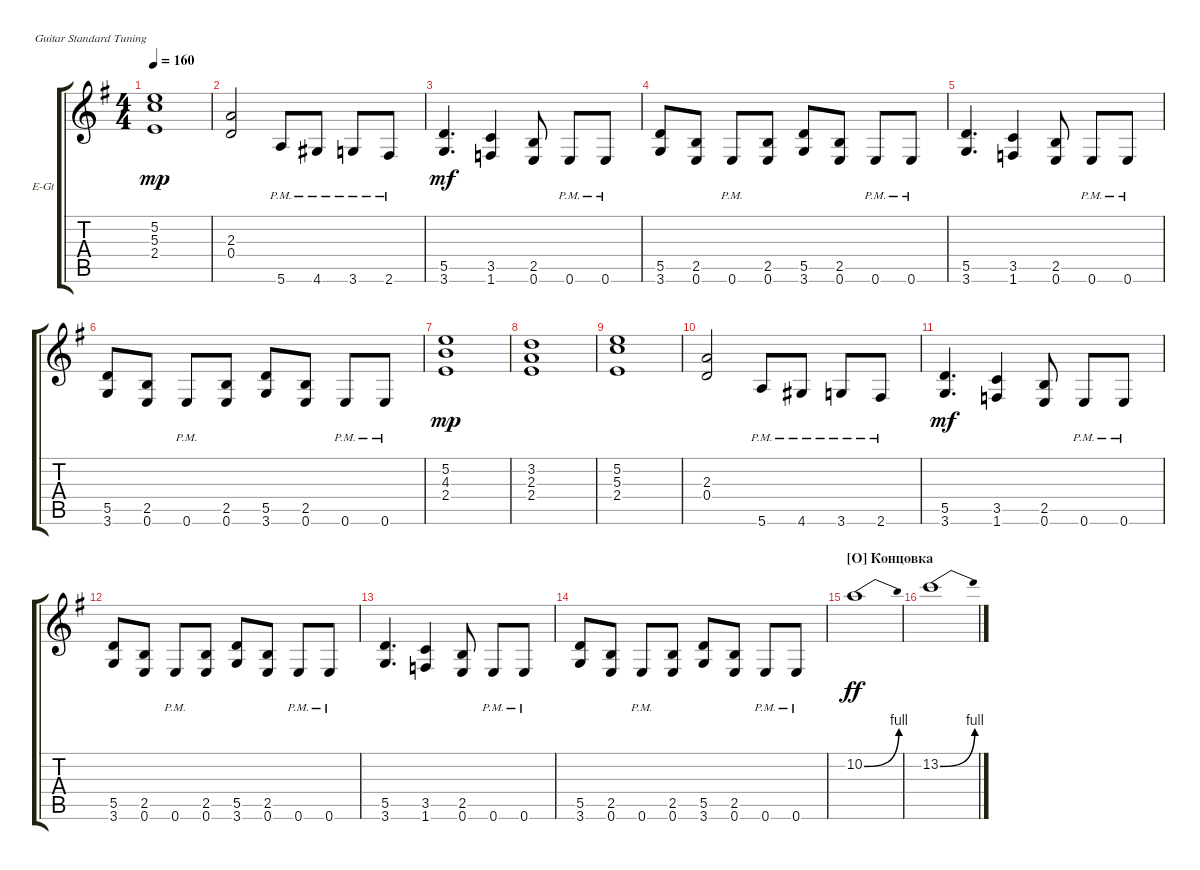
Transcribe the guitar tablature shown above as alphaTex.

\defaultSystemsLayout 4
\bracketExtendMode groupsimilarinstruments
\firstSystemTrackNameOrientation horizontal
\otherSystemsTrackNameOrientation horizontal
\track ("Electric Guitar" "E-Gt") {instrument distortionguitar}
\staff {score tabs}
\tuning (E4 B3 G3 D3 A2 E2)
\ts (4 4)
\tempo 160
\clef g2
\ks eminor
(2.4 5.3 5.2).1{dy mp} |
(0.4 2.3).2 5.6{pm}.8 4.6{pm}.8 3.6{pm}.8 2.6{pm}.8 |
(3.6 5.5).4{d dy mf} (1.6 3.5).4 (0.6 2.5).8 0.6{pm}.8 0.6{pm}.8 |
(5.5 3.6).8 (0.6 2.5).8 0.6{pm}.8 (0.6 2.5).8 (5.5 3.6).8 (0.6 2.5).8 0.6{pm}.8 0.6{pm}.8 |
(3.6 5.5).4{d} (1.6 3.5).4 (0.6 2.5).8 0.6{pm}.8 0.6{pm}.8 |
(5.5 3.6).8 (0.6 2.5).8 0.6{pm}.8 (0.6 2.5).8 (5.5 3.6).8 (0.6 2.5).8 0.6{pm}.8 0.6{pm}.8 |
(2.4 4.3 5.2).1{dy mp} |
(2.4 2.3 3.2).1 |
(2.4 5.3 5.2).1 |
(0.4 2.3).2 5.6{pm}.8 4.6{pm}.8 3.6{pm}.8 2.6{pm}.8 |
(3.6 5.5).4{d dy mf} (1.6 3.5).4 (0.6 2.5).8 0.6{pm}.8 0.6{pm}.8 |
(5.5 3.6).8 (0.6 2.5).8 0.6{pm}.8 (0.6 2.5).8 (5.5 3.6).8 (0.6 2.5).8 0.6{pm}.8 0.6{pm}.8 |
(3.6 5.5).4{d} (1.6 3.5).4 (0.6 2.5).8 0.6{pm}.8 0.6{pm}.8 |
(5.5 3.6).8 (0.6 2.5).8 0.6{pm}.8 (0.6 2.5).8 (5.5 3.6).8 (0.6 2.5).8 0.6{pm}.8 0.6{pm}.8 |
\section ("O" "Концовка")
10.2{be (bend 0 0 15 4)}.1{dy ff} |
13.2{be (bend 0 0 15 4)}.1
